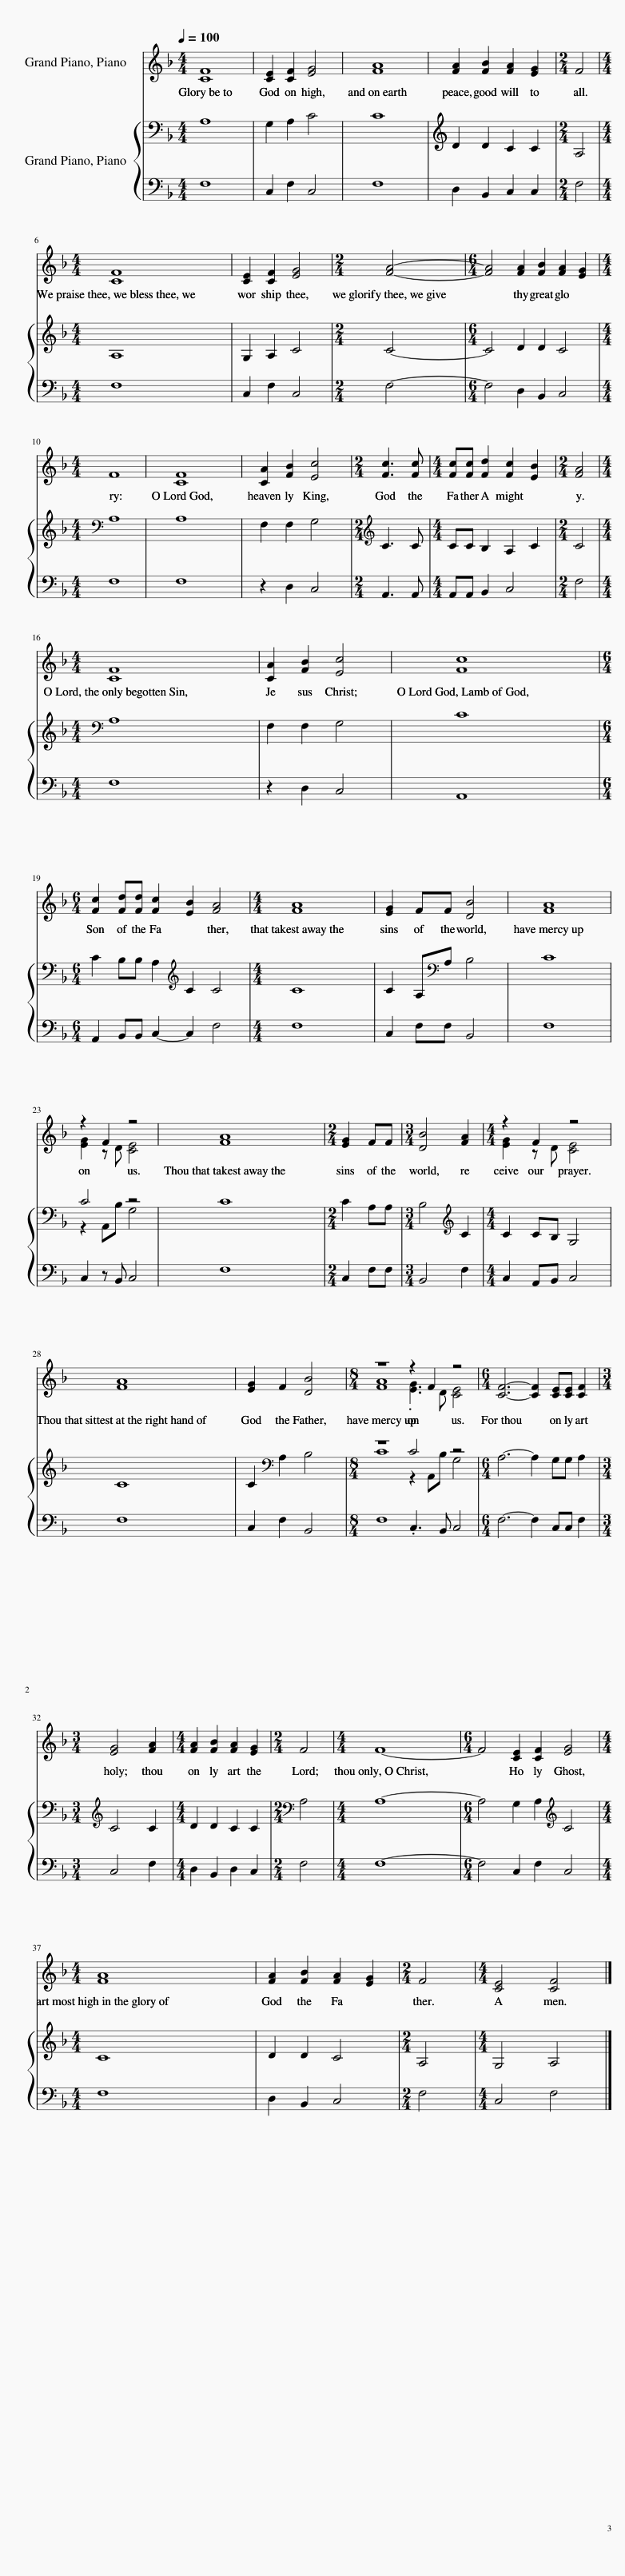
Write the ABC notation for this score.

X:1
%%score ( 1 2 ) { ( 3 5 ) | 4 }
L:1/8
Q:1/4=100
M:4/4
I:linebreak $
K:F
V:1 treble
V:2 treble
V:3 bass
V:5 bass
V:4 bass
V:1
 [CF]8 | [CE]2 [CF]2 [EG]4 | [FA]8 | [FA]2 [FB]2 [FA]2 [EG]2 |[M:2/4] F4 |$ %5
[M:4/4] [CF]8 | [CE]2 [CF]2 [EG]4 |[M:2/4] [FA]4- |[M:6/4] [FA]4 [FA]2 [FB]2 [FA]2 [EG]2 |$[M:4/4] F8 | %10
 [CF]8 | [CA]2 [FB]2 [Ec]4 |[M:2/4] [Fc]3 [Fc] |[M:4/4] [Fc][Fc] [Fd]2 [Fc]2 [EB]2 |[M:2/4] [FA]4 |$ %15
[M:4/4] [CF]8 | [CA]2 [FB]2 [Ec]4 | [Fc]8 |$[M:6/4] [Fc]2 [Fd][Fd] [Fc]2 [EB]2 [FA]4 |[M:4/4] [FA]8 | %20
 [EG]2 FF [DB]4 | [FA]8 |$ z2 F2 z4 | [FA]8 |[M:2/4] [EG]2 FF | %25
[M:3/4] [DB]4 [FA]2 |[M:4/4] z2 F2 z4 |$ [FA]8 | [EG]2 F2 [DB]4 |[M:8/4] z8 z2 F2 z4 | %30
[M:6/4] [CF]6- [CF]2 [CE][CE] [CF]2 |$[M:3/4] [EG]4 [FA]2 |[M:4/4] [FA]2 [FB]2 [FA]2 [EG]2 |[M:2/4] F4 |[M:4/4] F8- | %35
[M:6/4] F4 [CE]2 [CF]2 [EG]4 |$[M:4/4] [FA]8 | [FA]2 [FB]2 [FA]2 [EG]2 |[M:2/4] F4 |[M:4/4] [CE]4 [CF]4 |] %40
V:2
 x8 | x8 | x8 | x8 |[M:2/4] x4 |$ %5
[M:4/4] x8 | x8 |[M:2/4] x4 |[M:6/4] x12 |$[M:4/4] x8 | %10
 x8 | x8 |[M:2/4] x4 |[M:4/4] x8 |[M:2/4] x4 |$ %15
[M:4/4] x8 | x8 | x8 |$[M:6/4] x12 |[M:4/4] x8 | %20
 x8 | x8 |$ [EG]2 z D [CE]4 | x8 |[M:2/4] x4 | %25
[M:3/4] x6 |[M:4/4] [EG]2 z D [CE]4 |$ x8 | x8 |[M:8/4] [FA]8 .[EG]3 D [CE]4 | %30
[M:6/4] x12 |$[M:3/4] x6 |[M:4/4] x8 |[M:2/4] x4 |[M:4/4] x8 | %35
[M:6/4] x12 |$[M:4/4] x8 | x8 |[M:2/4] x4 |[M:4/4] x8 |] %40
V:3
 A,8 | G,2 A,2 C4 | C8 | D2 D2 C2 C2 |[M:2/4] A,4 |$ %5
[M:4/4] A,8 | G,2 A,2 C4 |[M:2/4] C4- |[M:6/4] C4 D2 D2 C4 |$[M:4/4][K:bass] A,8 | %10
 A,8 | F,2 F,2 G,4 |[M:2/4][K:treble] C3 C |[M:4/4] CC B,2 A,2 C2 |[M:2/4] C4 |$ %15
[M:4/4][K:bass] A,8 | F,2 F,2 G,4 | C8 |$[M:6/4] C2 B,B, A,2[K:treble] C2 C4 |[M:4/4] C8 | %20
 C2 A,[K:bass]A, B,4 | C8 |$ C4 z4 | C8 |[M:2/4] C2 A,A, | %25
[M:3/4] B,4[K:treble] C2 |[M:4/4] C2 CB, G,4 |$ C8 | C2[K:bass] A,2 B,4 |[M:8/4] z8 C4 z4 | %30
[M:6/4] A,6- A,2 G,G, A,2 |$[M:3/4][K:treble] C4 C2 |[M:4/4] D2 D2 C2 C2 |[M:2/4][K:bass] A,4 |[M:4/4] A,8- | %35
[M:6/4] A,4 G,2 A,2[K:treble] C4 |$[M:4/4] C8 | D2 D2 C4 |[M:2/4] A,4 |[M:4/4] G,4 A,4 |] %40
V:4
 F,8 | C,2 F,2 C,4 | F,8 | D,2 B,,2 C,2 C,2 |[M:2/4] F,4 |$ %5
[M:4/4] F,8 | C,2 F,2 C,4 |[M:2/4] F,4- |[M:6/4] F,4 D,2 B,,2 C,4 |$[M:4/4] F,8 | %10
 F,8 | z2 D,2 C,4 |[M:2/4] A,,3 A,, |[M:4/4] A,,A,, B,,2 C,4 |[M:2/4] F,4 |$ %15
[M:4/4] F,8 | z2 D,2 C,4 | A,,8 |$[M:6/4] A,,2 B,,B,, C,2- C,2 F,4 |[M:4/4] F,8 | %20
 C,2 F,F, B,,4 | F,8 |$ C,2 z B,, C,4 | F,8 |[M:2/4] C,2 F,F, | %25
[M:3/4] B,,4 F,2 |[M:4/4] C,2 A,,B,, C,4 |$ F,8 | C,2 F,2 B,,4 |[M:8/4] F,8 .C,3 B,, C,4 | %30
[M:6/4] F,6- F,2 C,C, F,2 |$[M:3/4] C,4 F,2 |[M:4/4] D,2 B,,2 D,2 C,2 |[M:2/4] F,4 |[M:4/4] F,8- | %35
[M:6/4] F,4 C,2 F,2 C,4 |$[M:4/4] F,8 | D,2 B,,2 C,4 |[M:2/4] F,4 |[M:4/4] C,4 F,4 |] %40
V:5
 x8 | x8 | x8 | x8 |[M:2/4] x4 |$ %5
[M:4/4] x8 | x8 |[M:2/4] x4 |[M:6/4] x12 |$[M:4/4][K:bass] x8 | %10
 x8 | x8 |[M:2/4][K:treble] x4 |[M:4/4] x8 |[M:2/4] x4 |$ %15
[M:4/4][K:bass] x8 | x8 | x8 |$[M:6/4] x6[K:treble] x6 |[M:4/4] x8 | %20
 x3[K:bass] x5 | x8 |$ z2 A,,B, G,4 | x8 |[M:2/4] x4 | %25
[M:3/4] x4[K:treble] x2 |[M:4/4] x8 |$ x8 | x2[K:bass] x6 |[M:8/4] C8 z2 A,,B, G,4 | %30
[M:6/4] x12 |$[M:3/4][K:treble] x6 |[M:4/4] x8 |[M:2/4][K:bass] x4 |[M:4/4] x8 | %35
[M:6/4] x8[K:treble] x4 |$[M:4/4] x8 | x8 |[M:2/4] x4 |[M:4/4] x8 |] %40
